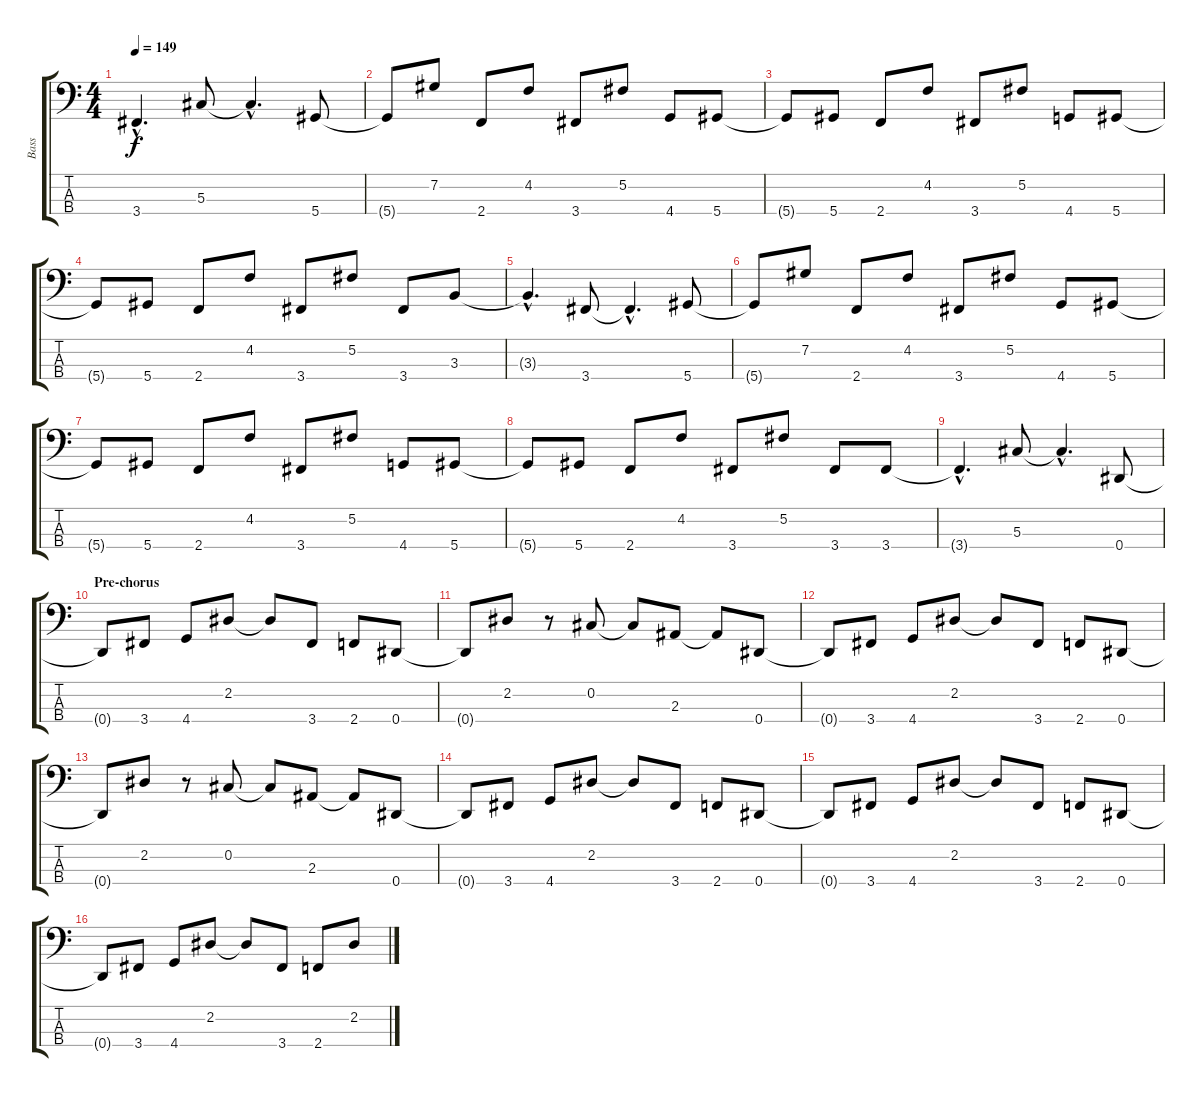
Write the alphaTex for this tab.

\track ("Bass" "Bass") {instrument electricbasspick}
\staff {score tabs}
\tuning (Gb2 Db2 Ab1 Eb1) {hide}
\ts (4 4)
\tempo 149
\clef f4
\ks c
3.4{hac t}.4{d dy f} 5.3.8 5.3{hac t}.4{d} 5.4.8 |
5.4{t}.8 7.2.8 2.4.8 4.2.8 3.4.8 5.2.8 4.4.8 5.4.8 |
5.4{t}.8 5.4.8 2.4.8 4.2.8 3.4.8 5.2.8 4.4.8 5.4.8 |
5.4{t}.8 5.4.8 2.4.8 4.2.8 3.4.8 5.2.8 3.4.8 3.3.8 |
3.3{hac t}.4{d} 3.4.8 3.4{hac t}.4{d} 5.4.8 |
5.4{t}.8 7.2.8 2.4.8 4.2.8 3.4.8 5.2.8 4.4.8 5.4.8 |
5.4{t}.8 5.4.8 2.4.8 4.2.8 3.4.8 5.2.8 4.4.8 5.4.8 |
5.4{t}.8 5.4.8 2.4.8 4.2.8 3.4.8 5.2.8 3.4.8 3.4.8 |
3.4{hac t}.4{d} 5.3.8 5.3{hac t}.4{d} 0.4.8 |
\section ("" "Pre-chorus")
0.4{t}.8 3.4.8 4.4.8 2.2.8 2.2{t}.8 3.4.8 2.4.8 0.4.8 |
0.4{t}.8 2.2.8 r.8 0.2.8 0.2{t}.8 2.3.8 2.3{t}.8 0.4.8 |
0.4{t}.8 3.4.8 4.4.8 2.2.8 2.2{t}.8 3.4.8 2.4.8 0.4.8 |
0.4{t}.8 2.2.8 r.8 0.2.8 0.2{t}.8 2.3.8 2.3{t}.8 0.4.8 |
0.4{t}.8 3.4.8 4.4.8 2.2.8 2.2{t}.8 3.4.8 2.4.8 0.4.8 |
0.4{t}.8 3.4.8 4.4.8 2.2.8 2.2{t}.8 3.4.8 2.4.8 0.4.8 |
0.4{t}.8 3.4.8 4.4.8 2.2.8 2.2{t}.8 3.4.8 2.4.8 2.2.8
